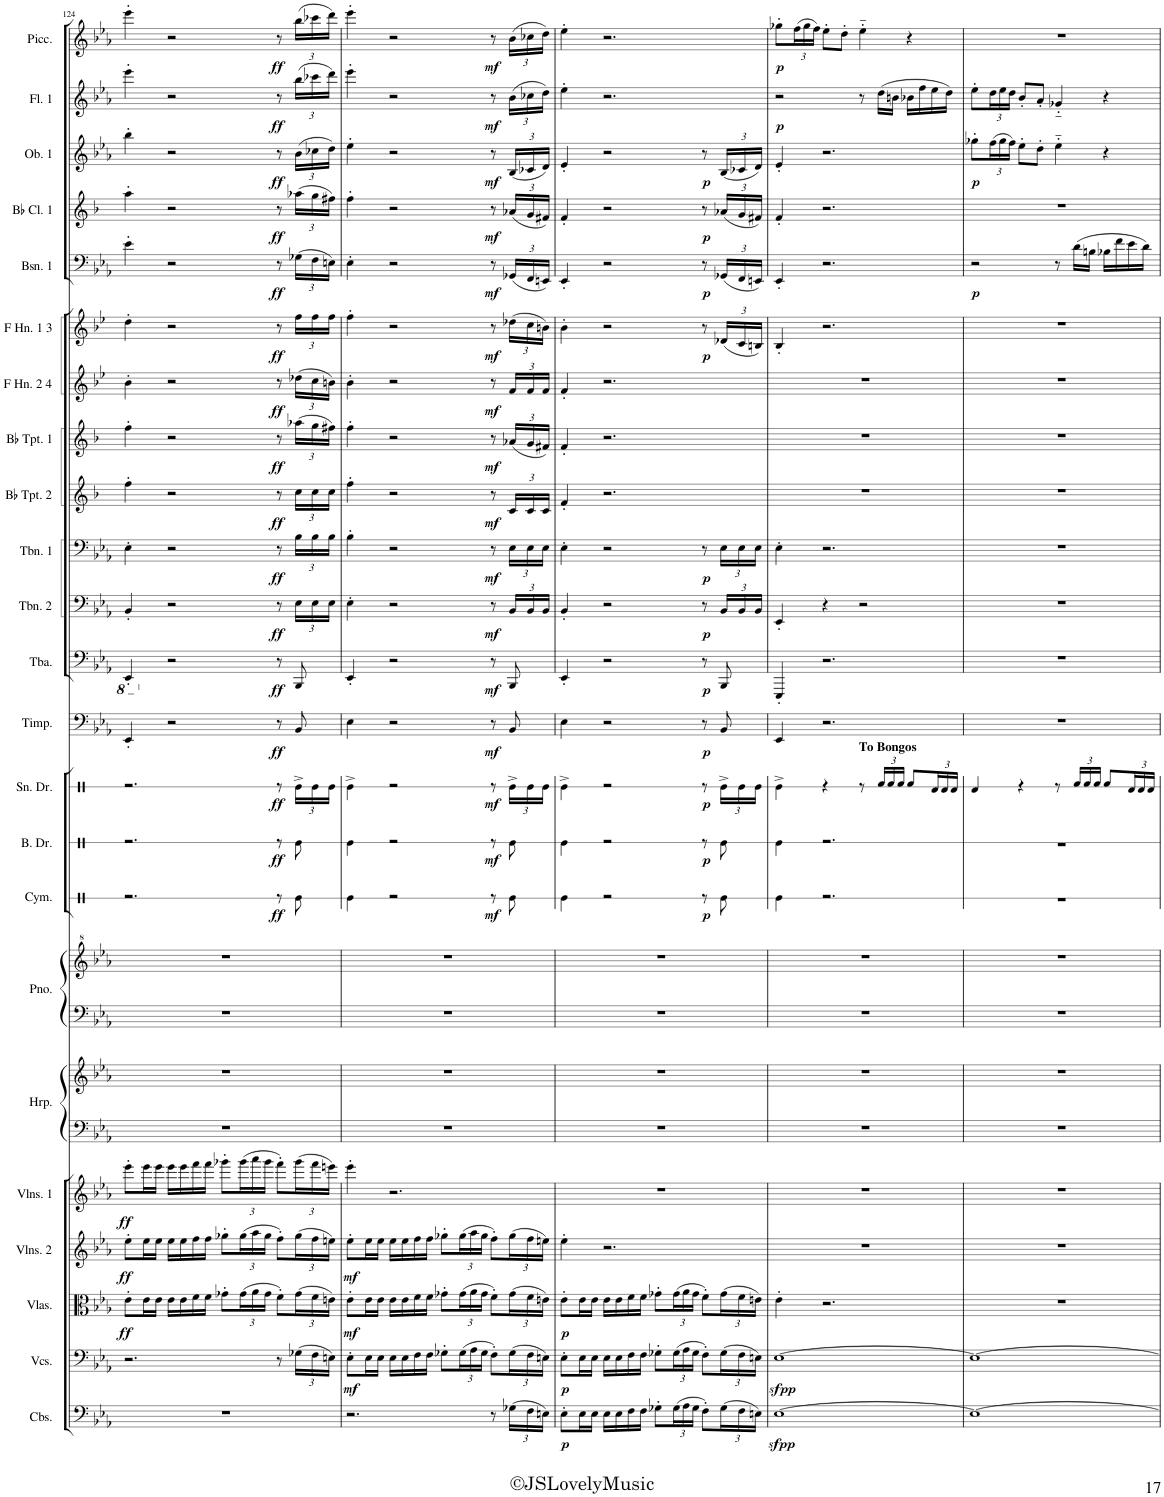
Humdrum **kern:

**kern	**dynam	**kern	**dynam	**kern	**dynam	**kern	**dynam	**kern	**dynam	**kern	**kern	**kern	**kern	**kern	**dynam	**kern	**dynam	**kern	**dynam	**kern	**dynam	**kern	**dynam	**kern	**dynam	**kern	**dynam	**kern	**dynam	**kern	**dynam	**kern	**dynam	**kern	**dynam	**kern	**dynam	**kern	**dynam	**kern	**dynam	**kern	**dynam	**kern	**dynam
*part23	*part23	*part22	*part22	*part21	*part21	*part20	*part20	*part19	*part19	*part18	*part18	*part17	*part17	*part16	*part16	*part15	*part15	*part14	*part14	*part13	*part13	*part12	*part12	*part11	*part11	*part10	*part10	*part9	*part9	*part8	*part8	*part7	*part7	*part6	*part6	*part5	*part5	*part4	*part4	*part3	*part3	*part2	*part2	*part1	*part1
*staff25	*staff25	*staff24	*staff24	*staff23	*staff23	*staff22	*staff22	*staff21	*staff21	*staff20	*staff19	*staff18	*staff17	*staff16	*staff16	*staff15	*staff15	*staff14	*staff14	*staff13	*staff13	*staff12	*staff12	*staff11	*staff11	*staff10	*staff10	*staff9	*staff9	*staff8	*staff8	*staff7	*staff7	*staff6	*staff6	*staff5	*staff5	*staff4	*staff4	*staff3	*staff3	*staff2	*staff2	*staff1	*staff1
*I"Contrabasses	*	*I"Violoncellos	*	*I"Violas	*	*I"Violins 2	*	*I"Violins 1	*	*I"Harp	*	*I"Piano	*	*I"Cymbal	*	*I"Bass Drum	*	*I"Snare Drum	*	*I"Timpani	*	*I"Tuba	*	*I"Trombone 2	*	*I"Trombone 1	*	*I"Bb Trumpet 2	*	*I"Bb Trumpet 1	*	*I"F Horn 2 &amp; 4	*	*I"F Horn 1 &amp; 3	*	*I"Bassoon 1	*	*I"Bb Clarinet 1	*	*I"Oboe 1	*	*I"Flute 1	*	*I"Piccolo	*
*I'Cbs.	*	*I'Vcs.	*	*I'Vlas.	*	*I'Vlns. 2	*	*I'Vlns. 1	*	*I'Hrp.	*	*I'Pno.	*	*I'Cym.	*	*I'B. Dr.	*	*I'Sn. Dr.	*	*I'Timp.	*	*I'Tba.	*	*I'Tbn. 2	*	*I'Tbn. 1	*	*I'Bb Tpt. 2	*	*I'Bb Tpt. 1	*	*I'F Hn. 2 4	*	*I'F Hn. 1 3	*	*I'Bsn. 1	*	*I'Bb Cl. 1	*	*I'Ob. 1	*	*I'Fl. 1	*	*I'Picc.	*
!!LO:PB:g=z
*clefF4	*	*clefF4	*	*clefC3	*	*clefG2	*	*clefG2	*	*clefF4	*clefG2	*clefF4	*clefG^2	*clefX	*	*clefX	*	*clefX	*	*clefF4	*	*clefF4	*	*clefF4	*	*clefF4	*	*clefG2	*	*clefG2	*	*clefG2	*	*clefG2	*	*clefF4	*	*clefG2	*	*clefG2	*	*clefG2	*	*clefG2	*
*Trd7c12	*	*	*	*	*	*	*	*	*	*	*	*	*	*	*	*	*	*	*	*	*	*	*	*	*	*	*	*Trd1c2	*	*Trd1c2	*	*Trd4c7	*	*Trd4c7	*	*	*	*Trd1c2	*	*	*	*	*	*Trd-7c-12	*
*k[b-e-a-]	*	*k[b-e-a-]	*	*k[b-e-a-]	*	*k[b-e-a-]	*	*k[b-e-a-]	*	*k[b-e-a-]	*k[b-e-a-]	*k[b-e-a-]	*k[b-e-a-]	*k[]	*	*k[]	*	*k[]	*	*k[b-e-a-]	*	*k[b-e-a-]	*	*k[b-e-a-]	*	*k[b-e-a-]	*	*k[b-]	*	*k[b-]	*	*k[b-e-]	*	*k[b-e-]	*	*k[b-e-a-]	*	*k[b-]	*	*k[b-e-a-]	*	*k[b-e-a-]	*	*k[b-e-a-]	*
*M4/4	*	*M4/4	*	*M4/4	*	*M4/4	*	*M4/4	*	*M4/4	*M4/4	*M4/4	*M4/4	*M4/4	*	*M4/4	*	*M4/4	*	*M4/4	*	*M4/4	*	*M4/4	*	*M4/4	*	*M4/4	*	*M4/4	*	*M4/4	*	*M4/4	*	*M4/4	*	*M4/4	*	*M4/4	*	*M4/4	*	*M4/4	*
=124	=124	=124	=124	=124	=124	=124	=124	=124	=124	=124	=124	=124	=124	=124	=124	=124	=124	=124	=124	=124	=124	=124	=124	=124	=124	=124	=124	=124	=124	=124	=124	=124	=124	=124	=124	=124	=124	=124	=124	=124	=124	=124	=124	=124	=124
!	!	!	!	!	!LO:DY:b	!	!LO:DY:b	!	!LO:DY:b	!	!	!	!	!	!	!	!	!	!	!	!	!	!	!	!	!	!	!	!	!	!	!	!	!	!	!	!	!	!	!	!	!	!	!	!
1r	.	2.r	.	8e-'\L	ff	8ee-'\L	ff	8eee-'\L	ff	1r	1r	1r	1r	2.r	.	2.r	.	2.r	.	4EE-'/	.	4EEE-'/	.	4BB-'/	.	4E-'\	.	4ff'\	.	4ff'\	.	4b-'\	.	4dd'\	.	4e-'\	.	4aa'\	.	4bb-'\	.	4eee-'\	.	4eee-'\	.
.	.	.	.	16e-\L	.	16ee-\L	.	16eee-\L	.	.	.	.	.	.	.	.	.	.	.	.	.	.	.	.	.	.	.	.	.	.	.	.	.	.	.	.	.	.	.	.	.	.	.	.	.
.	.	.	.	16e-\JJ	.	16ee-\JJ	.	16eee-\JJ	.	.	.	.	.	.	.	.	.	.	.	.	.	.	.	.	.	.	.	.	.	.	.	.	.	.	.	.	.	.	.	.	.	.	.	.	.
.	.	.	.	16e-\LL	.	16ee-\LL	.	16eee-\LL	.	.	.	.	.	.	.	.	.	.	.	2r	.	2r	.	2r	.	2r	.	2r	.	2r	.	2r	.	2r	.	2r	.	2r	.	2r	.	2r	.	2r	.
.	.	.	.	16e-\	.	16ee-\	.	16eee-\	.	.	.	.	.	.	.	.	.	.	.	.	.	.	.	.	.	.	.	.	.	.	.	.	.	.	.	.	.	.	.	.	.	.	.	.	.
.	.	.	.	16f\	.	16ff\	.	16fff\	.	.	.	.	.	.	.	.	.	.	.	.	.	.	.	.	.	.	.	.	.	.	.	.	.	.	.	.	.	.	.	.	.	.	.	.	.
.	.	.	.	16f\JJ	.	16ff\JJ	.	16fff\JJ	.	.	.	.	.	.	.	.	.	.	.	.	.	.	.	.	.	.	.	.	.	.	.	.	.	.	.	.	.	.	.	.	.	.	.	.	.
.	.	.	.	8g-X'\L	.	8gg-X'\L	.	8ggg-X'\L	.	.	.	.	.	.	.	.	.	.	.	.	.	.	.	.	.	.	.	.	.	.	.	.	.	.	.	.	.	.	.	.	.	.	.	.	.
*	*	*	*	*Xbrackettup	*	*Xbrackettup	*	*Xbrackettup	*	*	*	*	*	*	*	*	*	*	*	*	*	*	*	*	*	*	*	*	*	*	*	*	*	*	*	*	*	*	*	*	*	*	*	*	*
.	.	.	.	(24g-\L	.	(24gg-\L	.	(24ggg-\L	.	.	.	.	.	.	.	.	.	.	.	.	.	.	.	.	.	.	.	.	.	.	.	.	.	.	.	.	.	.	.	.	.	.	.	.	.
.	.	.	.	24a-\	.	24aa-\	.	24aaa-\	.	.	.	.	.	.	.	.	.	.	.	.	.	.	.	.	.	.	.	.	.	.	.	.	.	.	.	.	.	.	.	.	.	.	.	.	.
.	.	.	.	24g-\JJ	.	24gg-\JJ	.	24ggg-\JJ	.	.	.	.	.	.	.	.	.	.	.	.	.	.	.	.	.	.	.	.	.	.	.	.	.	.	.	.	.	.	.	.	.	.	.	.	.
!	!	!	!	!	!	!	!	!	!	!	!	!	!	!	!LO:DY:b	!	!LO:DY:b	!	!LO:DY:b	!	!LO:DY:b	!	!LO:DY:b	!	!LO:DY:b	!	!LO:DY:b	!	!LO:DY:b	!	!LO:DY:b	!	!LO:DY:b	!	!LO:DY:b	!	!LO:DY:b	!	!LO:DY:b	!	!LO:DY:b	!	!LO:DY:b	!	!LO:DY:b
.	.	8r	.	8f'\L)	.	8ff'\L)	.	8fff'\L)	.	.	.	.	.	8r	ff	8r	ff	8r	ff	8r	ff	8r	ff	8r	ff	8r	ff	8r	ff	8r	ff	8r	ff	8r	ff	8r	ff	8r	ff	8r	ff	8r	ff	8r	ff
*	*	*Xbrackettup	*	*	*	*	*	*	*	*	*	*	*	*	*	*	*	*Xbrackettup	*	*	*	*	*	*Xbrackettup	*	*Xbrackettup	*	*Xbrackettup	*	*Xbrackettup	*	*Xbrackettup	*	*Xbrackettup	*	*Xbrackettup	*	*Xbrackettup	*	*Xbrackettup	*	*Xbrackettup	*	*Xbrackettup	*
.	.	(24G-X\LL	.	(24g-\L	.	(24gg-\L	.	(24ggg-\L	.	.	.	.	.	8Re\	.	8Re\	.	24Re^\LL	.	8BB-/	.	8BBB-/	.	24E-\LL	.	24B-\LL	.	24cc\LL	.	(24aa-X\LL	.	(24dd-X\LL	.	24ff\LL	.	(24G-X\LL	.	(24aa-X\LL	.	(24b-\LL	.	(24bb-\LL	.	(24bb-\LL	.
.	.	24F\	.	24f\	.	24ff\	.	24fff\	.	.	.	.	.	.	.	.	.	24Re\	.	.	.	.	.	24E-\	.	24B-\	.	24cc\	.	24gg\	.	24cc\	.	24ff\	.	24F\	.	24gg\	.	24cc-X\	.	24ccc-X\	.	24ccc-X\	.
.	.	24En\JJ)	.	24en\JJ)	.	24een\JJ)	.	24eeen\JJ)	.	.	.	.	.	.	.	.	.	24Re\JJ	.	.	.	.	.	24E-\JJ	.	24B-\JJ	.	24cc\JJ	.	24ff#X\JJ)	.	24bn\JJ)	.	24ff\JJ	.	24En\JJ)	.	24ff#X\JJ)	.	24dd\JJ)	.	24ddd\JJ)	.	24ddd\JJ)	.
=125	=125	=125	=125	=125	=125	=125	=125	=125	=125	=125	=125	=125	=125	=125	=125	=125	=125	=125	=125	=125	=125	=125	=125	=125	=125	=125	=125	=125	=125	=125	=125	=125	=125	=125	=125	=125	=125	=125	=125	=125	=125	=125	=125	=125	=125
!	!	!	!LO:DY:b	!	!LO:DY:b	!	!LO:DY:b	!	!	!	!	!	!	!	!	!	!	!	!	!	!	!	!	!	!	!	!	!	!	!	!	!	!	!	!	!	!	!	!	!	!	!	!	!	!
2.r	.	8E-'\L	mf	8e-'\L	mf	8ee-'\L	mf	4eee-'\	.	1r	1r	1r	1r	4Re\	.	4Re\	.	4Re^\	.	4E-\	.	4EE-'/	.	4E-'\	.	4B-'\	.	4ff'\	.	4ff'\	.	4b-'\	.	4ff'\	.	4E-'\	.	4ff'\	.	4ee-'\	.	4eee-'\	.	4eee-'\	.
.	.	16E-\L	.	16e-\L	.	16ee-\L	.	.	.	.	.	.	.	.	.	.	.	.	.	.	.	.	.	.	.	.	.	.	.	.	.	.	.	.	.	.	.	.	.	.	.	.	.	.	.
.	.	16E-\JJ	.	16e-\JJ	.	16ee-\JJ	.	.	.	.	.	.	.	.	.	.	.	.	.	.	.	.	.	.	.	.	.	.	.	.	.	.	.	.	.	.	.	.	.	.	.	.	.	.	.
.	.	16E-\LL	.	16e-\LL	.	16ee-\LL	.	2.r	.	.	.	.	.	2r	.	2r	.	2r	.	2r	.	2r	.	2r	.	2r	.	2r	.	2r	.	2r	.	2r	.	2r	.	2r	.	2r	.	2r	.	2r	.
.	.	16E-\	.	16e-\	.	16ee-\	.	.	.	.	.	.	.	.	.	.	.	.	.	.	.	.	.	.	.	.	.	.	.	.	.	.	.	.	.	.	.	.	.	.	.	.	.	.	.
.	.	16F\	.	16f\	.	16ff\	.	.	.	.	.	.	.	.	.	.	.	.	.	.	.	.	.	.	.	.	.	.	.	.	.	.	.	.	.	.	.	.	.	.	.	.	.	.	.
.	.	16F\JJ	.	16f\JJ	.	16ff\JJ	.	.	.	.	.	.	.	.	.	.	.	.	.	.	.	.	.	.	.	.	.	.	.	.	.	.	.	.	.	.	.	.	.	.	.	.	.	.	.
.	.	8G-X'\L	.	8g-X'\L	.	8gg-X'\L	.	.	.	.	.	.	.	.	.	.	.	.	.	.	.	.	.	.	.	.	.	.	.	.	.	.	.	.	.	.	.	.	.	.	.	.	.	.	.
.	.	(24G-\L	.	(24g-\L	.	(24gg-\L	.	.	.	.	.	.	.	.	.	.	.	.	.	.	.	.	.	.	.	.	.	.	.	.	.	.	.	.	.	.	.	.	.	.	.	.	.	.	.
.	.	24A-\	.	24a-\	.	24aa-\	.	.	.	.	.	.	.	.	.	.	.	.	.	.	.	.	.	.	.	.	.	.	.	.	.	.	.	.	.	.	.	.	.	.	.	.	.	.	.
.	.	24G-\JJ	.	24g-\JJ	.	24gg-\JJ	.	.	.	.	.	.	.	.	.	.	.	.	.	.	.	.	.	.	.	.	.	.	.	.	.	.	.	.	.	.	.	.	.	.	.	.	.	.	.
!	!	!	!	!	!	!	!	!	!	!	!	!	!	!	!LO:DY:b	!	!LO:DY:b	!	!LO:DY:b	!	!LO:DY:b	!	!LO:DY:b	!	!LO:DY:b	!	!LO:DY:b	!	!LO:DY:b	!	!LO:DY:b	!	!LO:DY:b	!	!LO:DY:b	!	!LO:DY:b	!	!LO:DY:b	!	!LO:DY:b	!	!LO:DY:b	!	!LO:DY:b
8r	.	8F'\L)	.	8f'\L)	.	8ff'\L)	.	.	.	.	.	.	.	8r	mf	8r	mf	8r	mf	8r	mf	8r	mf	8r	mf	8r	mf	8r	mf	8r	mf	8r	mf	8r	mf	8r	mf	8r	mf	8r	mf	8r	mf	8r	mf
*Xbrackettup	*	*	*	*	*	*	*	*	*	*	*	*	*	*	*	*	*	*	*	*	*	*	*	*	*	*	*	*	*	*	*	*	*	*	*	*	*	*	*	*	*	*	*	*	*
(24G-X\LL	.	(24G-\L	.	(24g-\L	.	(24gg-\L	.	.	.	.	.	.	.	8Re\	.	8Re\	.	24Re^\LL	.	8BB-/	.	8BBB-/	.	24BB-/LL	.	24E-\LL	.	24c/LL	.	(24a-X/LL	.	24f/LL	.	(24dd-X\LL	.	(24GG-X/LL	.	(24a-X/LL	.	(24B-/LL	.	(24b-\LL	.	(24b-\LL	.
24F\	.	24F\	.	24f\	.	24ff\	.	.	.	.	.	.	.	.	.	.	.	24Re\	.	.	.	.	.	24BB-/	.	24E-\	.	24c/	.	24g/	.	24f/	.	24cc\	.	24FF/	.	24g/	.	24c-X/	.	24cc-X\	.	24cc-X\	.
24En\JJ)	.	24En\JJ)	.	24en\JJ)	.	24een\JJ)	.	.	.	.	.	.	.	.	.	.	.	24Re\JJ	.	.	.	.	.	24BB-/JJ	.	24E-\JJ	.	24c/JJ	.	24f#X/JJ)	.	24f/JJ	.	24bn\JJ)	.	24EEn/JJ)	.	24f#X/JJ)	.	24d/JJ)	.	24dd\JJ)	.	24dd\JJ)	.
=126	=126	=126	=126	=126	=126	=126	=126	=126	=126	=126	=126	=126	=126	=126	=126	=126	=126	=126	=126	=126	=126	=126	=126	=126	=126	=126	=126	=126	=126	=126	=126	=126	=126	=126	=126	=126	=126	=126	=126	=126	=126	=126	=126	=126	=126
!	!LO:DY:b	!	!LO:DY:b	!	!LO:DY:b	!	!	!	!	!	!	!	!	!	!	!	!	!	!	!	!	!	!	!	!	!	!	!	!	!	!	!	!	!	!	!	!	!	!	!	!	!	!	!	!
8E-'\L	p	8E-'\L	p	8e-'\L	p	4ee-'\	.	1r	.	1r	1r	1r	1r	4Re\	.	4Re\	.	4Re^\	.	4E-\	.	4EE-'/	.	4BB-'/	.	4E-'\	.	4f'/	.	4f'/	.	4f'/	.	4b-'\	.	4EE-'/	.	4f'/	.	4e-'/	.	4ee-'\	.	4ee-'\	.
16E-\L	.	16E-\L	.	16e-\L	.	.	.	.	.	.	.	.	.	.	.	.	.	.	.	.	.	.	.	.	.	.	.	.	.	.	.	.	.	.	.	.	.	.	.	.	.	.	.	.	.
16E-\JJ	.	16E-\JJ	.	16e-\JJ	.	.	.	.	.	.	.	.	.	.	.	.	.	.	.	.	.	.	.	.	.	.	.	.	.	.	.	.	.	.	.	.	.	.	.	.	.	.	.	.	.
16E-\LL	.	16E-\LL	.	16e-\LL	.	2.r	.	.	.	.	.	.	.	2r	.	2r	.	2r	.	2r	.	2r	.	2r	.	2r	.	2.r	.	2.r	.	2.r	.	2r	.	2r	.	2r	.	2r	.	2.r	.	2.r	.
16E-\	.	16E-\	.	16e-\	.	.	.	.	.	.	.	.	.	.	.	.	.	.	.	.	.	.	.	.	.	.	.	.	.	.	.	.	.	.	.	.	.	.	.	.	.	.	.	.	.
16F\	.	16F\	.	16f\	.	.	.	.	.	.	.	.	.	.	.	.	.	.	.	.	.	.	.	.	.	.	.	.	.	.	.	.	.	.	.	.	.	.	.	.	.	.	.	.	.
16F\JJ	.	16F\JJ	.	16f\JJ	.	.	.	.	.	.	.	.	.	.	.	.	.	.	.	.	.	.	.	.	.	.	.	.	.	.	.	.	.	.	.	.	.	.	.	.	.	.	.	.	.
8G-X'\L	.	8G-X'\L	.	8g-X'\L	.	.	.	.	.	.	.	.	.	.	.	.	.	.	.	.	.	.	.	.	.	.	.	.	.	.	.	.	.	.	.	.	.	.	.	.	.	.	.	.	.
(24G-\L	.	(24G-\L	.	(24g-\L	.	.	.	.	.	.	.	.	.	.	.	.	.	.	.	.	.	.	.	.	.	.	.	.	.	.	.	.	.	.	.	.	.	.	.	.	.	.	.	.	.
24A-\	.	24A-\	.	24a-\	.	.	.	.	.	.	.	.	.	.	.	.	.	.	.	.	.	.	.	.	.	.	.	.	.	.	.	.	.	.	.	.	.	.	.	.	.	.	.	.	.
24G-\JJ	.	24G-\JJ	.	24g-\JJ	.	.	.	.	.	.	.	.	.	.	.	.	.	.	.	.	.	.	.	.	.	.	.	.	.	.	.	.	.	.	.	.	.	.	.	.	.	.	.	.	.
!	!	!	!	!	!	!	!	!	!	!	!	!	!	!	!LO:DY:b	!	!LO:DY:b	!	!LO:DY:b	!	!LO:DY:b	!	!LO:DY:b	!	!LO:DY:b	!	!LO:DY:b	!	!	!	!	!	!	!	!LO:DY:b	!	!LO:DY:b	!	!LO:DY:b	!	!LO:DY:b	!	!	!	!
8F'\L)	.	8F'\L)	.	8f'\L)	.	.	.	.	.	.	.	.	.	8r	p	8r	p	8r	p	8r	p	8r	p	8r	p	8r	p	.	.	.	.	.	.	8r	p	8r	p	8r	p	8r	p	.	.	.	.
(24G-\L	.	(24G-\L	.	(24g-\L	.	.	.	.	.	.	.	.	.	8Re\	.	8Re\	.	24Re^\LL	.	8BB-/	.	8BBB-/	.	24BB-/LL	.	24E-\LL	.	.	.	.	.	.	.	(24d-X/LL	.	(24GG-X/LL	.	(24a-X/LL	.	(24B-/LL	.	.	.	.	.
24F\	.	24F\	.	24f\	.	.	.	.	.	.	.	.	.	.	.	.	.	24Re\	.	.	.	.	.	24BB-/	.	24E-\	.	.	.	.	.	.	.	24c/	.	24FF/	.	24g/	.	24c-X/	.	.	.	.	.
24En\JJ)	.	24En\JJ)	.	24en\JJ)	.	.	.	.	.	.	.	.	.	.	.	.	.	24Re\JJ	.	.	.	.	.	24BB-/JJ	.	24E-\JJ	.	.	.	.	.	.	.	24Bn/JJ)	.	24EEn/JJ)	.	24f#X/JJ)	.	24d/JJ)	.	.	.	.	.
=127	=127	=127	=127	=127	=127	=127	=127	=127	=127	=127	=127	=127	=127	=127	=127	=127	=127	=127	=127	=127	=127	=127	=127	=127	=127	=127	=127	=127	=127	=127	=127	=127	=127	=127	=127	=127	=127	=127	=127	=127	=127	=127	=127	=127	=127
!	!LO:DY:b	!	!LO:DY:b	!	!	!	!	!	!	!	!	!	!	!	!	!	!	!	!	!	!	!	!	!	!	!	!	!	!	!	!	!	!	!	!	!	!	!	!	!	!	!	!LO:DY:b	!	!LO:DY:b
[1E-	sfpp	[1E-	sfpp	4e-'\	.	1r	.	1r	.	1r	1r	1r	1r	4Re\	.	4Re\	.	4Re^\	.	4EE-/	.	4EEE-'/	.	4EE-'/	.	4E-'\	.	1r	.	1r	.	1r	.	4B-'/	.	4EE-'/	.	4f'/	.	4e-'/	.	2r	p	8gg-X'\L	p
.	.	.	.	.	.	.	.	.	.	.	.	.	.	.	.	.	.	.	.	.	.	.	.	.	.	.	.	.	.	.	.	.	.	.	.	.	.	.	.	.	.	.	.	(24ff\L	.
.	.	.	.	.	.	.	.	.	.	.	.	.	.	.	.	.	.	.	.	.	.	.	.	.	.	.	.	.	.	.	.	.	.	.	.	.	.	.	.	.	.	.	.	24gg-\	.
.	.	.	.	.	.	.	.	.	.	.	.	.	.	.	.	.	.	.	.	.	.	.	.	.	.	.	.	.	.	.	.	.	.	.	.	.	.	.	.	.	.	.	.	24ff\JJ)	.
.	.	.	.	2.r	.	.	.	.	.	.	.	.	.	2.r	.	2.r	.	4r	.	2.r	.	2.r	.	4r	.	2.r	.	.	.	.	.	.	.	2.r	.	2.r	.	2.r	.	2.r	.	.	.	8ee-'\L	.
.	.	.	.	.	.	.	.	.	.	.	.	.	.	.	.	.	.	.	.	.	.	.	.	.	.	.	.	.	.	.	.	.	.	.	.	.	.	.	.	.	.	.	.	8dd'\J	.
!	!	!	!	!	!	!	!	!	!	!	!	!	!	!	!	!	!	!LO:TX:a:B:t=To Bongos	!	!	!	!	!	!	!	!	!	!	!	!	!	!	!	!	!	!	!	!	!	!	!	!	!	!	!
.	.	.	.	.	.	.	.	.	.	.	.	.	.	.	.	.	.	8r	.	.	.	.	.	2r	.	.	.	.	.	.	.	.	.	.	.	.	.	.	.	.	.	8r	.	4ee-'~\	.
.	.	.	.	.	.	.	.	.	.	.	.	.	.	.	.	.	.	24Rf/LL	.	.	.	.	.	.	.	.	.	.	.	.	.	.	.	.	.	.	.	.	.	.	.	(16dd\LL	.	.	.
.	.	.	.	.	.	.	.	.	.	.	.	.	.	.	.	.	.	24Rf/	.	.	.	.	.	.	.	.	.	.	.	.	.	.	.	.	.	.	.	.	.	.	.	.	.	.	.
.	.	.	.	.	.	.	.	.	.	.	.	.	.	.	.	.	.	.	.	.	.	.	.	.	.	.	.	.	.	.	.	.	.	.	.	.	.	.	.	.	.	16bn\JJ	.	.	.
.	.	.	.	.	.	.	.	.	.	.	.	.	.	.	.	.	.	24Rf/JJ	.	.	.	.	.	.	.	.	.	.	.	.	.	.	.	.	.	.	.	.	.	.	.	.	.	.	.
.	.	.	.	.	.	.	.	.	.	.	.	.	.	.	.	.	.	8Rf/L	.	.	.	.	.	.	.	.	.	.	.	.	.	.	.	.	.	.	.	.	.	.	.	16b-X\LL	.	4r	.
.	.	.	.	.	.	.	.	.	.	.	.	.	.	.	.	.	.	.	.	.	.	.	.	.	.	.	.	.	.	.	.	.	.	.	.	.	.	.	.	.	.	16ff\	.	.	.
.	.	.	.	.	.	.	.	.	.	.	.	.	.	.	.	.	.	24Rd/L	.	.	.	.	.	.	.	.	.	.	.	.	.	.	.	.	.	.	.	.	.	.	.	16ee-\	.	.	.
.	.	.	.	.	.	.	.	.	.	.	.	.	.	.	.	.	.	24Rd/	.	.	.	.	.	.	.	.	.	.	.	.	.	.	.	.	.	.	.	.	.	.	.	.	.	.	.
.	.	.	.	.	.	.	.	.	.	.	.	.	.	.	.	.	.	.	.	.	.	.	.	.	.	.	.	.	.	.	.	.	.	.	.	.	.	.	.	.	.	16dd\JJ)	.	.	.
.	.	.	.	.	.	.	.	.	.	.	.	.	.	.	.	.	.	24Rd/JJ	.	.	.	.	.	.	.	.	.	.	.	.	.	.	.	.	.	.	.	.	.	.	.	.	.	.	.
=128	=128	=128	=128	=128	=128	=128	=128	=128	=128	=128	=128	=128	=128	=128	=128	=128	=128	=128	=128	=128	=128	=128	=128	=128	=128	=128	=128	=128	=128	=128	=128	=128	=128	=128	=128	=128	=128	=128	=128	=128	=128	=128	=128	=128	=128
!	!	!	!	!	!	!	!	!	!	!	!	!	!	!	!	!	!	!	!	!	!	!	!	!	!	!	!	!	!	!	!	!	!	!	!	!	!LO:DY:b	!	!	!	!LO:DY:b	!	!	!	!
1E-_	.	1E-_	.	1r	.	1r	.	1r	.	1r	1r	1r	1r	1r	.	1r	.	4Rd/	.	1r	.	1r	.	1r	.	1r	.	1r	.	1r	.	1r	.	1r	.	2r	p	1r	.	8gg-X'\L	p	8ee-'\L	.	1r	.
.	.	.	.	.	.	.	.	.	.	.	.	.	.	.	.	.	.	.	.	.	.	.	.	.	.	.	.	.	.	.	.	.	.	.	.	.	.	.	.	(24ff\L	.	24dd\L	.	.	.
.	.	.	.	.	.	.	.	.	.	.	.	.	.	.	.	.	.	.	.	.	.	.	.	.	.	.	.	.	.	.	.	.	.	.	.	.	.	.	.	24gg-\	.	24ee-\	.	.	.
.	.	.	.	.	.	.	.	.	.	.	.	.	.	.	.	.	.	.	.	.	.	.	.	.	.	.	.	.	.	.	.	.	.	.	.	.	.	.	.	24ff\JJ)	.	24dd\JJ	.	.	.
.	.	.	.	.	.	.	.	.	.	.	.	.	.	.	.	.	.	4r	.	.	.	.	.	.	.	.	.	.	.	.	.	.	.	.	.	.	.	.	.	8ee-'\L	.	8b-'/L	.	.	.
.	.	.	.	.	.	.	.	.	.	.	.	.	.	.	.	.	.	.	.	.	.	.	.	.	.	.	.	.	.	.	.	.	.	.	.	.	.	.	.	8dd'\J	.	8a-'/J	.	.	.
.	.	.	.	.	.	.	.	.	.	.	.	.	.	.	.	.	.	8r	.	.	.	.	.	.	.	.	.	.	.	.	.	.	.	.	.	8r	.	.	.	4ee-'~\	.	4g-X'~/	.	.	.
.	.	.	.	.	.	.	.	.	.	.	.	.	.	.	.	.	.	24Rf/LL	.	.	.	.	.	.	.	.	.	.	.	.	.	.	.	.	.	(16d\LL	.	.	.	.	.	.	.	.	.
.	.	.	.	.	.	.	.	.	.	.	.	.	.	.	.	.	.	24Rf/	.	.	.	.	.	.	.	.	.	.	.	.	.	.	.	.	.	.	.	.	.	.	.	.	.	.	.
.	.	.	.	.	.	.	.	.	.	.	.	.	.	.	.	.	.	.	.	.	.	.	.	.	.	.	.	.	.	.	.	.	.	.	.	16Bn\JJ	.	.	.	.	.	.	.	.	.
.	.	.	.	.	.	.	.	.	.	.	.	.	.	.	.	.	.	24Rf/JJ	.	.	.	.	.	.	.	.	.	.	.	.	.	.	.	.	.	.	.	.	.	.	.	.	.	.	.
.	.	.	.	.	.	.	.	.	.	.	.	.	.	.	.	.	.	8Rf/L	.	.	.	.	.	.	.	.	.	.	.	.	.	.	.	.	.	16B-X\LL	.	.	.	4r	.	4r	.	.	.
.	.	.	.	.	.	.	.	.	.	.	.	.	.	.	.	.	.	.	.	.	.	.	.	.	.	.	.	.	.	.	.	.	.	.	.	16f\	.	.	.	.	.	.	.	.	.
.	.	.	.	.	.	.	.	.	.	.	.	.	.	.	.	.	.	24Rd/L	.	.	.	.	.	.	.	.	.	.	.	.	.	.	.	.	.	16e-\	.	.	.	.	.	.	.	.	.
.	.	.	.	.	.	.	.	.	.	.	.	.	.	.	.	.	.	24Rd/	.	.	.	.	.	.	.	.	.	.	.	.	.	.	.	.	.	.	.	.	.	.	.	.	.	.	.
.	.	.	.	.	.	.	.	.	.	.	.	.	.	.	.	.	.	.	.	.	.	.	.	.	.	.	.	.	.	.	.	.	.	.	.	16d\JJ)	.	.	.	.	.	.	.	.	.
.	.	.	.	.	.	.	.	.	.	.	.	.	.	.	.	.	.	24Rd/JJ	.	.	.	.	.	.	.	.	.	.	.	.	.	.	.	.	.	.	.	.	.	.	.	.	.	.	.
=	=	=	=	=	=	=	=	=	=	=	=	=	=	=	=	=	=	=	=	=	=	=	=	=	=	=	=	=	=	=	=	=	=	=	=	=	=	=	=	=	=	=	=	=	=
*-	*-	*-	*-	*-	*-	*-	*-	*-	*-	*-	*-	*-	*-	*-	*-	*-	*-	*-	*-	*-	*-	*-	*-	*-	*-	*-	*-	*-	*-	*-	*-	*-	*-	*-	*-	*-	*-	*-	*-	*-	*-	*-	*-	*-	*-
